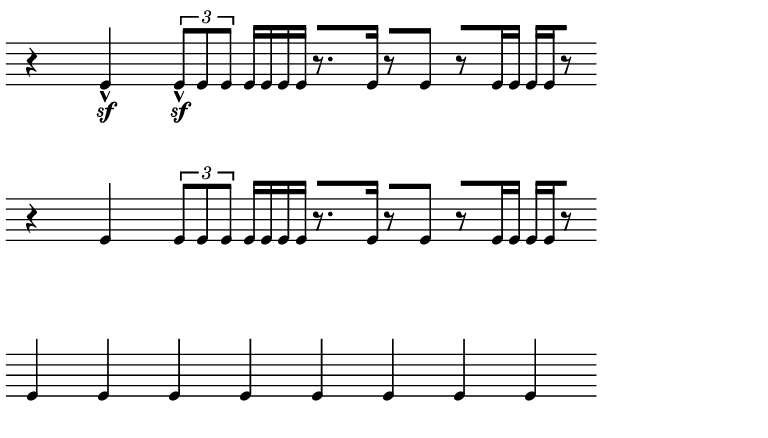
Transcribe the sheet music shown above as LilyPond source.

\version "2.20.0"

\paper{
  paper-width = 130
  paper-height = 100

  top-margin = 0
  bottom-margin = 0
  left-margin = 1
  right-margin = 1
  
  system-system-spacing =
  #'((basic-distance . 15)  %this controls space between lines default = 12
      (minimum-distance . 8)
      (padding . 1)
      (stretchability . 60)) 

}

\book {

  \header {
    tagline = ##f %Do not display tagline
  }

  \score {

    <<

      \override Score.BarNumber.break-visibility = ##(#f #f #f) %The order of the three values is end of line visible, middle of line visible, beginning of line visible.

      \new Staff \with {
        \omit TimeSignature
        \omit BarLine
        \omit Clef
        \omit KeySignature
        \override StaffSymbol.thickness = #1 %thickness of stafflines, ledger lines, and stems
        % \accidentalStyle dodecaphonic  modern modern-cautionary neo-modern default http://lilypond.org/doc/v2.18/Documentation/notation/displaying-pitches#automatic-accidentals
      }

      {
        \time 8/4
        \override TupletBracket.bracket-visibility = ##t
        \override TupletNumber.visibility = ##f
        %\once \override TupletNumber #'text = "7:4"
        %\set tupletFullLength = ##t %http://lilypond.org/doc/v2.19/Documentation/snippets/rhythms
        
        \override NoteHead.font-size = #-2
        \override DynamicText.font-size = #-2
        
       % \override Stem.details.beamed-lengths = #'(7)
        %\override Stem.details.lengths = #'(7)
        
        
        \override Stem.details.beamed-lengths = #'(5.5)
        \override Stem.details.lengths = #'(5.5)
        \override Stem.details.lengths = #'(5.5)
        
        % \override NoteColumn.accent-skip = ##t
        
        \override Accidental.font-size = -4 
       % \stopStaff
        r4    e'4-^\sf    \tuplet 3/2 {e'8-^\sf e' e'}   e'16 e'e'e'   r8. [e'16]   r8 [e'8]   r8 [e'16 e']     e'16 [e' r8]
        r4    e'4    \tuplet 3/2 {e'8 e' e'}   e'16 e'e'e'   r8. [e'16]   r8 [e'8]   r8 [e'16 e']     e'16 [e' r8]    
        e'4 e'e'e'e'e'e'e'
        
        % Notes Only, No Staff
        %     \stopStaff
        %         \override NoteHead.transparent = ##t
        %         \override NoteHead.no-ledgers = ##t 
        %         \override Script.transparent = ##t
        %         \override Stem.transparent = ##t  
        %         \override TupletBracket.bracket-visibility = ##f
        %         \override TupletNumber.transparent = ##t
        %         \override Staff.Clef.transparent =##t
        %         \override Staff.BarLine.transparent =##t

        % To Restart Staff After Stopping Staff
        %    \startStaff
        %         \override NoteHead.transparent = ##f
        %         \override NoteHead.no-ledgers = ##f
        %         \override Script.transparent = #f
        %         \override Stem.transparent = ##f
        %         \override TupletBracket.bracket-visibility = ##t
        %         \override TupletNumber.transparent = ##f
        %         \override Staff.Clef.transparent =##f
        %         \override Staff.BarLine.transparent =##f
        
        % Repeats        
        %       \repeat volta 2{
        %          a4 a a a    a a a a    a a a a    a a a a
        %         }         
        
        %https://lilypond.org/doc/v2.20/Documentation/notation/list-of-articulations
        
        
        
      
        
        %           e'4 %quarter
        %           fis'4 %quarter sharp
        %           e'4 %quarter 1 ledger on
        %           cis'4 %quarter sharp 1 ledger on
        %           
        %           a4 %quarter 2 ledger on
        %           g4 %quarter 2 ledger below
        %           gis4 %quarter sharp 2 ledger below 
        %           r4 %rest
        %           
        %           r8 [e'8]%8thR-8th
        %           r8 [fis'8] %8thR-8th sharp
        %           r8 [e'8] %8thR-8th 1 ledger on
        %           r8 [cis'8] %8thR-8th sharp 1 ledger on
        %           
        %           r8 [a8] %8thR-8th 2 ledger on
        %           r8 [g8] %8thR-8th 2 ledger below
        %           r8 [gis8] %8thR-8th sharp 2 ledger below
        %           r8 [e'16 e']% 8thR-16th-16th

        % 
        %           r8 [fis'16 fis']% 8thR-16th-16th sharp
        %           r8 [e'16 e']% 8thR-16th-16th 1 ledger on
        %           r8 [cis'16 cis']% 8thR-16th-16th sharp 1 ledger on
        %           r8 [a16 a]% 8thR-16th-16th 2 ledgers on
        % 
        %           r8 [g16 g]% 8thR-16th-16th 2 ledgers below
        %           r8 [gis16 gis]% 8thR-16th-16th sharp 2 ledgers below
        %           e'16 [e' r8] % 16th-16th-8thR
        %           fis'16 [fis' r8] % 16th-16th-8thR sharp
        % 
        %           e'16 [e' r8] % 16th-16th-8thR 1 ledger on
        %           cis'16 [cis' r8] % 16th-16th-8thR sharp 1 ledger on
        %           a16 [a r8] % 16th-16th-8thR 2 ledgers on
        %           g16 [g r8] % 16th-16th-8thR 2 ledgers below
        % 
        %           gis16 [gis] r8 % 16th-16th-8thR sharp 2 ledgers below
        %           r8. [e'16]  % Dt8thR-16th
        %           r8. [fis'16]  % Dt8thR-16th sharp
        %           r8. [e'16]  % Dt8thR-16th 1 ledger on
        %           
        % 
        %           r8. [cis'16]  % Dt8thR-16th sharp 1 ledger on
        %           r8. [a16]  % Dt8thR-16th sharp 2 ledgers on
        %           r8. [g16]  % Dt8thR-16th  2 ledgers below
        %           r8. [gis16]  % Dt8thR-16th sharp 2 ledgers below
        %           
        %           \tuplet 3/2 {e'8 e'e'} % Triplet
        %           \tuplet 3/2 {fis'8 fis'fis'} % Triplet sharp
        %           \tuplet 3/2 {e'8 e'e'} % Triplet 1 ledger on
        %           \tuplet 3/2 {cis'8 cis'cis'} % Triplet sharp 1 ledger on
        %           
        %           \tuplet 3/2 {a8 a a} % Triplet 2 ledgers on
        %           \tuplet 3/2 {g8 g g} % Triplet 2 ledgers below
        %           \tuplet 3/2 {gis8 gis gis} % Triplet sharp 2 ledgers below
        %           e'16 e'e'e' % Quadruplet
        %           
        %           fis'16 fis' fis' fis' % Quadruplet sharp
        %           e'16 e' e' e' % Quadruplet 1 ledger on
        %           cis'16 cis' cis' cis' % Quadruplet sharp 1 ledger on
        %           a16 a a a % Quadruplet  2 ledgers on
        %           
        
        %    g16 g g g % Quadruplet 2 ledgers below
        %           gis16 gis gis gis % Quadruplet sharp 2 ledgers below
        %            \tuplet 5/4 {e'16 e' e' e' e'} % Quintuplet
        %            \tuplet 5/4 {fis'16 fis' fis' fis' fis'} % Quintuplet sharp
        %          
        %            \tuplet 5/4 {e'16 e' e' e' e'} % Quintuplet 1 ledger on
        %            \tuplet 5/4 {cis'16 cis' cis' cis' cis'} % Quintuplet sharp 1 ledger on
        %            \tuplet 5/4 {a16 a a a a} % Quintuplet 2 ledgers on
        %            \tuplet 5/4 {g16 g g g g} % Quintuplet 2 ledgers below
        %            
        %            \tuplet 5/4 {gis16 gis gis gis gis} % Quintuplet sharp 2 ledgers below
        %            e'4e'e'e' e'e'e'
        
        %  e'16e'e'e'  
        %           e'4        
        %           \tuplet 5/4 {e'''16\hide-> e'''e'''e'''e'''}       
        %           \tuplet 5/4 {f16\hide-> f f f f} 
        %           
        %           e'4  
        %           e'4 
        %           \tuplet 5/4 {    f16\hide-> f f f f }            
        %           \tuplet 5/4 {e'''16\hide-> e'''e'''e'''e'''}  
        
        
        
        
        
        
        
        
      }

    >>

    \layout{
      \context {
        \Score
        %proportionalNotationDuration = #(ly:make-moment 1/20) %smallest space quintuplet or 5*4
        proportionalNotationDuration = #(ly:make-moment 1/16) %smallest space quintuplet or 5*4

        %proportionalNotationDuration = #(ly:make-moment 1/28)
        %proportionalNotationDuration = #(ly:make-moment 1/8)
        %\override SpacingSpanner.uniform-stretching = ##t
        %  \override SpacingSpanner.strict-note-spacing = ##t
        %  \override SpacingSpanner.strict-grace-spacing = ##t
        \override Beam.breakable = ##t
        \override Glissando.breakable = ##t
        \override TextSpanner.breakable = ##t
        % \override NoteHead.no-ledgers = ##t 
      }

      indent = 0
      %line-width = 158
      line-width = 100
      #(layout-set-staff-size 20) %staff height
      % \hide Stem
      %\hide NoteHead
      % \hide LedgerLineSpanner
      % \hide TupletNumber 
    }

    \midi{}

  }
}

